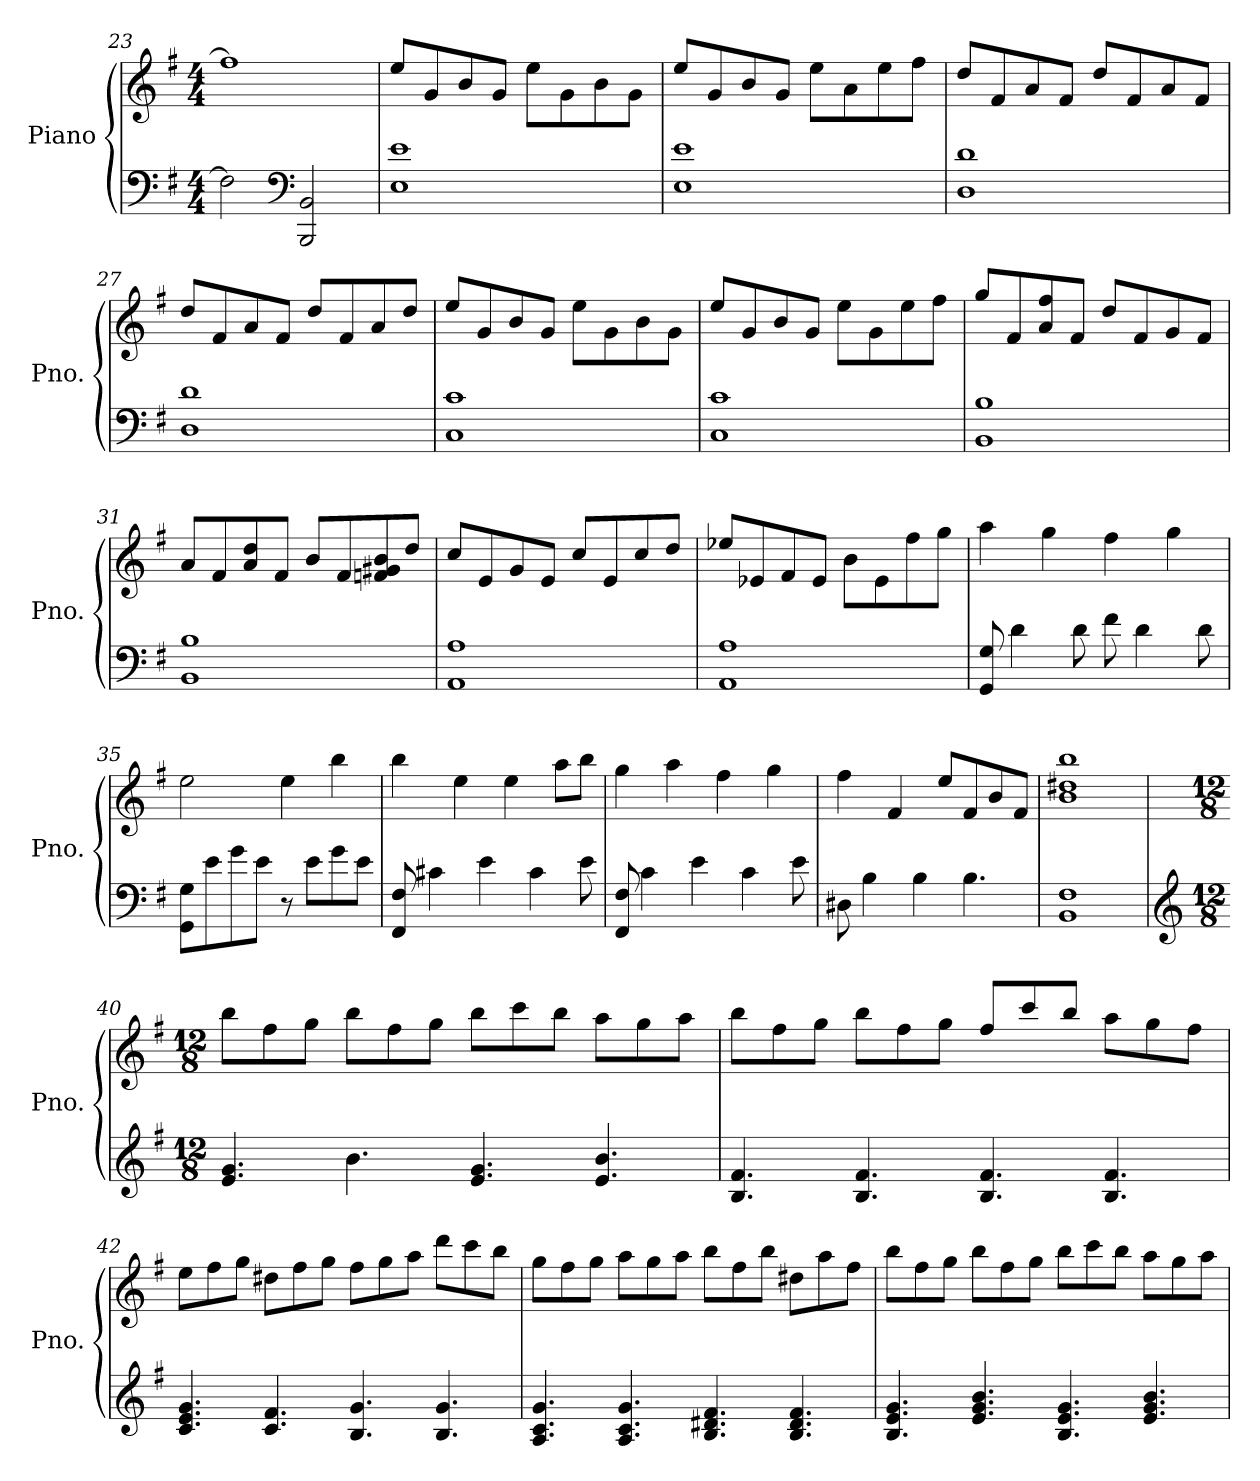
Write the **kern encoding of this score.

**kern	**kern
*part1	*part1
*staff2	*staff1
*I"Piano	*
*I'Pno.	*
!!LO:LB:g=z
*clefF4	*clefG2
*k[f#]	*k[f#]
*M4/4	*M4/4
=23	=23
2F#\]	1ff#]
*clefF4	*
2BBB/ 2BB/	.
=24	=24
1E 1e	8ee/L
.	8g/
.	8b/
.	8g/J
.	8ee\L
.	8g\
.	8b\
.	8g\J
=25	=25
1E 1e	8ee/L
.	8g/
.	8b/
.	8g/J
.	8ee\L
.	8a\
.	8ee\
.	8ff#\J
=26	=26
1D 1d	8dd/L
.	8f#/
.	8a/
.	8f#/J
.	8dd/L
.	8f#/
.	8a/
.	8f#/J
=27	=27
1D 1d	8dd/L
.	8f#/
.	8a/
.	8f#/J
.	8dd/L
.	8f#/
.	8a/
.	8dd/J
!!LO:LB:g=z
=28	=28
1C 1c	8ee/L
.	8g/
.	8b/
.	8g/J
.	8ee\L
.	8g\
.	8b\
.	8g\J
=29	=29
1C 1c	8ee/L
.	8g/
.	8b/
.	8g/J
.	8ee\L
.	8g\
.	8ee\
.	8ff#\J
=30	=30
1BB 1B	8gg/L
.	8f#/
.	8a/ 8ff#/
.	8f#/J
.	8dd/L
.	8f#/
.	8g/
.	8f#/J
=31	=31
1BB 1B	8a/L
.	8f#/
.	8a/ 8dd/
.	8f#/J
.	8b/L
.	8f#/
.	8fn/ 8g#X/ 8b/
.	8dd/J
=32	=32
1AA 1A	8cc/L
.	8e/
.	8g/
.	8e/J
.	8cc/L
.	8e/
.	8cc/
.	8dd/J
!!LO:PB:g=z
=33	=33
1AA 1A	8ee-X/L
.	8e-X/
.	8f#/
.	8e-/J
.	8b\L
.	8e-\
.	8ff#\
.	8gg\J
=34	=34
8GG/ 8G/	4aa\
4d\	.
.	4gg\
8d\	.
8f#\	4ff#\
4d\	.
.	4gg\
8d\	.
=35	=35
8GG\ 8G\L	2ee\
8e\	.
8g\	.
8e\J	.
8r	4ee\
8e\L	.
8g\	4bb\
8e\J	.
=36	=36
8FF#/ 8F#/	4bb\
4c#X\	.
.	4ee\
4e\	.
.	4ee\
4c#\	.
.	8aa\L
8e\	8bb\J
=37	=37
8FF#/ 8F#/	4gg\
4c\	.
.	4aa\
4e\	.
.	4ff#\
4c\	.
.	4gg\
8e\	.
!!LO:LB:g=z
=38	=38
8D#X\	4ff#\
4B\	.
.	4f#/
4B\	.
.	8ee/L
4.B\	8f#/
.	8b/
.	8f#/J
=39	=39
1BB 1F#	1b 1dd#X 1bb
=40	=40
*clefG2	*
*M12/8	*M12/8
4.e/ 4.g/	8bb\L
.	8ff#\
.	8gg\J
4.b\	8bb\L
.	8ff#\
.	8gg\J
4.e/ 4.g/	8bb\L
.	8ccc\
.	8bb\J
4.e/ 4.b/	8aa\L
.	8gg\
.	8aa\J
=41	=41
4.B/ 4.f#/	8bb\L
.	8ff#\
.	8gg\J
4.B/ 4.f#/	8bb\L
.	8ff#\
.	8gg\J
4.B/ 4.f#/	8ff#/L
.	8ccc/
.	8bb/J
4.B/ 4.f#/	8aa\L
.	8gg\
.	8ff#\J
!!LO:LB:g=z
=42	=42
4.c/ 4.e/ 4.g/	8ee\L
.	8ff#\
.	8gg\J
4.c/ 4.f#/	8dd#X\L
.	8ff#\
.	8gg\J
4.B/ 4.g/	8ff#\L
.	8gg\
.	8aa\J
4.B/ 4.g/	8ddd\L
.	8ccc\
.	8bb\J
=43	=43
4.A/ 4.c/ 4.g/	8gg\L
.	8ff#\
.	8gg\J
4.A/ 4.c/ 4.g/	8aa\L
.	8gg\
.	8aa\J
4.B/ 4.d#X/ 4.f#/	8bb\L
.	8ff#\
.	8bb\J
4.B/ 4.d#/ 4.f#/	8dd#X\L
.	8aa\
.	8ff#\J
=44	=44
4.B/ 4.e/ 4.g/	8bb\L
.	8ff#\
.	8gg\J
4.e/ 4.g/ 4.b/	8bb\L
.	8ff#\
.	8gg\J
4.B/ 4.e/ 4.g/	8bb\L
.	8ccc\
.	8bb\J
4.e/ 4.g/ 4.b/	8aa\L
.	8gg\
.	8aa\J
=	=
*-	*-
